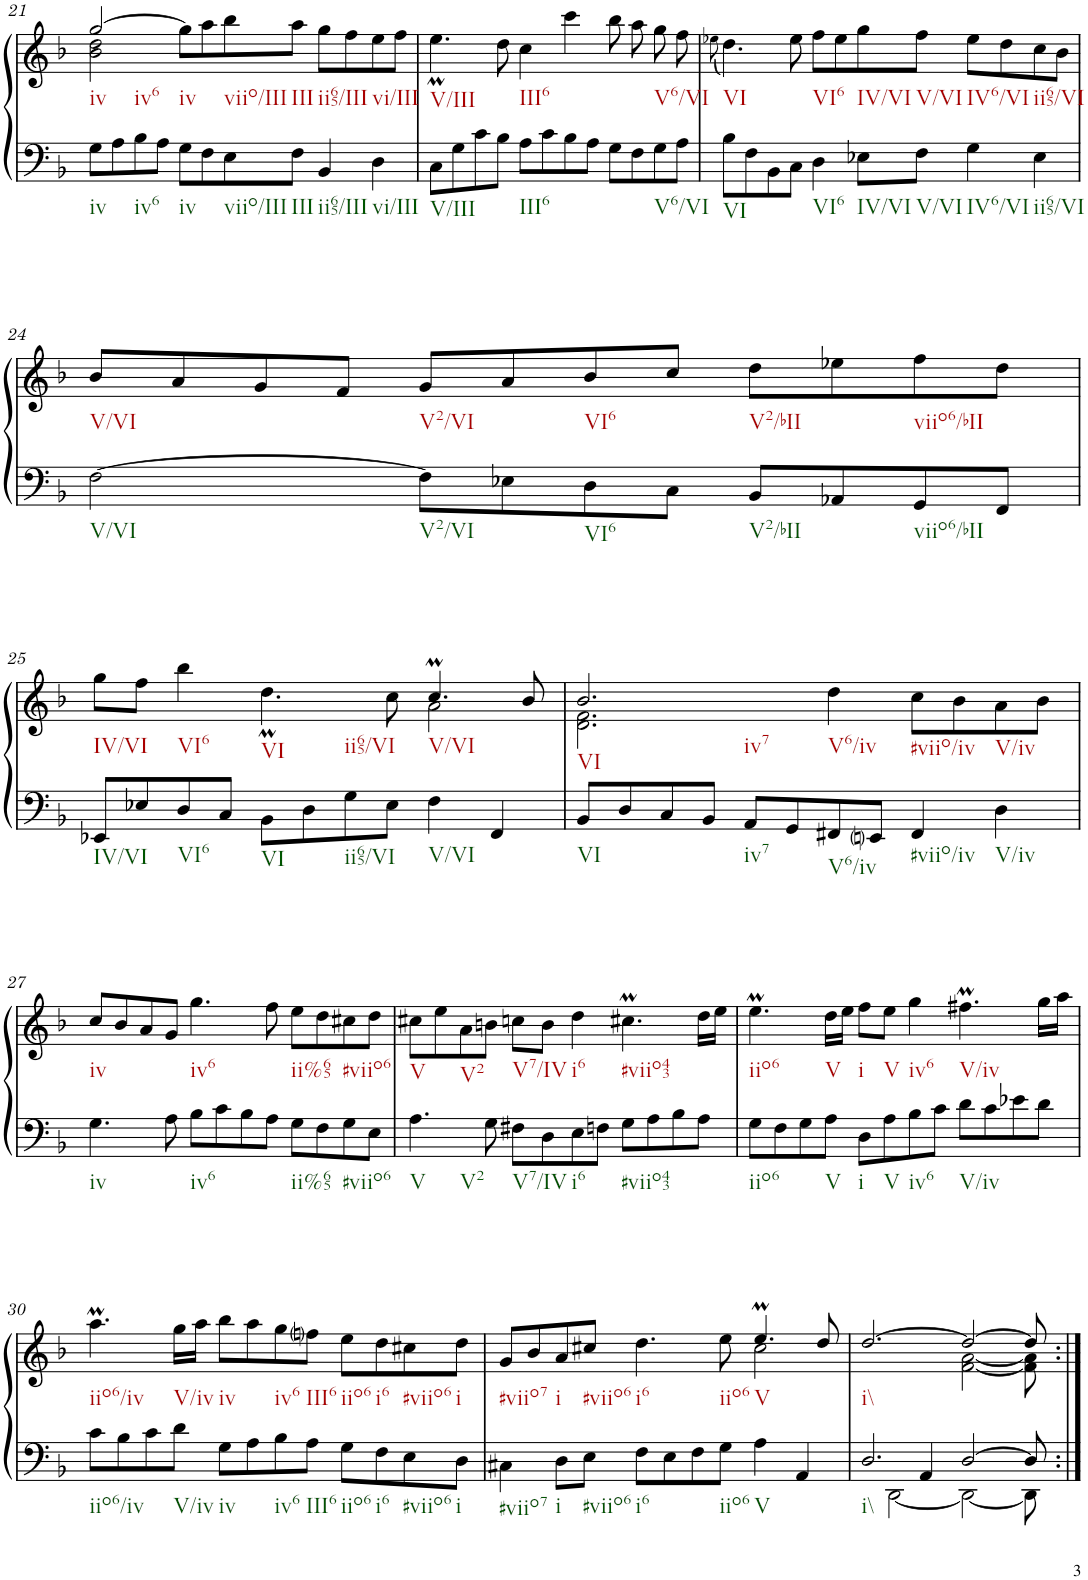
**kern	**kern
*part1	*part1
*staff2	*staff1
*I"Midi_2	*
!!LO:PB:g=z
*clefF4	*clefG2
*k[b-]	*k[b-]
*M3/2	*M3/2
=21	=21
*	*^
8G\L	[2gg/	2b-\ 2dd\
8A\	.	.
8B-\	.	.
8A\J	.	.
8G\L	8gg\L]	4ryy
8F\	8aa\	.
8E\	8bb-\	4ryy
8F\J	8aa\J	.
4BB-/	4ryy	8gg\L
.	.	8ff\
4D\	4ryy	8ee\
.	.	8ff\J
=22	=22	=22
8C\L	1.ryy	4.eem\
8G\	.	.
8c\	.	.
8B-\J	.	8dd\
8A\L	.	4cc\
8c\	.	.
8B-\	.	4ccc\
8A\J	.	.
8G\L	.	8bb-\
8F\	.	8aa\
8G\	.	8gg\
8A\J	.	8ff\
=23	=23	=23
.	.	(<8qee-X\
8B-\L	1.ryy	4.dd\)
8F\	.	.
8BB-\	.	.
8C\J	.	8ee-\
4D\	.	8ff\L
.	.	8ee-\
8E-X\L	.	8gg\
8F\J	.	8ff\J
4G\	.	8ee-\L
.	.	8dd\
4E-\	.	8cc\
.	.	8b-\J
!!LO:LB:g=z	!!
=24	=24	=24
[2F\	8b-/L	2ryy
.	8a/	.
.	8g/	.
.	8f/J	.
8F\L]	8g/L	2ryy
8E-X\	8a/	.
8D\	8b-/	.
8C\J	8cc/J	.
8BB-/L	2ryy	8dd\L
8AA-X/	.	8ee-X\
8GG/	.	8ff\
8FF/J	.	8dd\J
!!LO:LB:g=z	!!
=25	=25	=25
8EE-X/L	2ryy	8gg\L
8E-X/	.	8ff\J
8D/	.	4bb-\
8C/J	.	.
8BB-\L	2ryy	4.ddM\
8D\	.	.
8G\	.	.
8E-\J	.	8cc\
4F\	4.ccM/	2a\
4FF/	.	.
.	8b-/	.
=26	=26	=26
8BB-/L	2.b-/	2.d\ 2.f\
8D/	.	.
8C/	.	.
8BB-/J	.	.
8AA/L	.	.
8GG/	.	.
8FF#X/	2.ryy	4dd\
8EEni/J	.	.
4FF#/	.	8cc\L
.	.	8b-\
4D\	.	8a\
.	.	8b-\J
*	*v	*v
!!LO:LB:g=z
=27	=27
4.G\	8cc/L
.	8b-/
.	8a/
8A\	8g/J
8B-\L	4.gg\
8c\	.
8B-\	.
8A\J	8ff\
8G\L	8ee\L
8F\	8dd\
8G\	8cc#X\
8E\J	8dd\J
=28	=28
4.A\	8cc#X\L
.	8ee\
.	8a\
8G\	8bn\J
8F#X\L	8ccn\L
8D\	8b\J
8E\	4dd\
8Fn\J	.
8G\L	4.cc#Xm\
8A\	.
8B-\	.
8A\J	16dd\LL
.	16ee\JJ
=29	=29
8G\L	4.eem\
8F\	.
8G\	.
8A\J	16dd\LL
.	16ee\JJ
8D\L	8ff\L
8A\	8ee\J
8B-\	4gg\
8c\J	.
8d\L	4.ff#Xm\
8c\	.
8e-X\	.
8d\J	16gg\LL
.	16aa\JJ
!!LO:LB:g=z
=30	=30
*^	*^
*	*^	*	*
1.ryy	8c\L	1.ryy	4.aam\	1.ryy
.	8B-\	.	.	.
.	8c\	.	.	.
.	8d\J	.	16gg\LL	.
.	.	.	16aa\JJ	.
.	8G\L	.	8bb-\L	.
.	8A\	.	8aa\	.
.	8B-\	.	8gg\	.
.	8A\J	.	8ffni\J	.
.	8G\L	.	8ee\L	.
.	8F\	.	8dd\	.
.	8E\	.	8cc#X\	.
.	8D\J	.	8dd\J	.
=31	=31	=31	=31	=31
1.ryy	4C#X\	1.ryy	8g/L	2ryy
.	.	.	8b-/	.
.	8D\L	.	8a/	.
.	8E\J	.	8cc#X/J	.
.	8F\L	.	4.dd\	2ryy
.	8E\	.	.	.
.	8F\	.	.	.
.	8G\J	.	8ee\	.
.	4A\	.	4.eem/	2cc#\
.	4AA/	.	.	.
.	.	.	8dd/	.
=32	=32	=32	=32	=32
2.D/	4ryy	2ryy	[2.dd/	2.ryy
.	[2DD\	.	.	.
.	.	4AA/	.	.
[2D/	2DD\_	2ryy	2dd/_	[2f\ [2a\
8D/]	8DD\]	8ryy	8dd/]	8f\] 8a\]
*v	*v	*v	*	*
*	*v	*v
=:|!	=:|!
*-	*-
